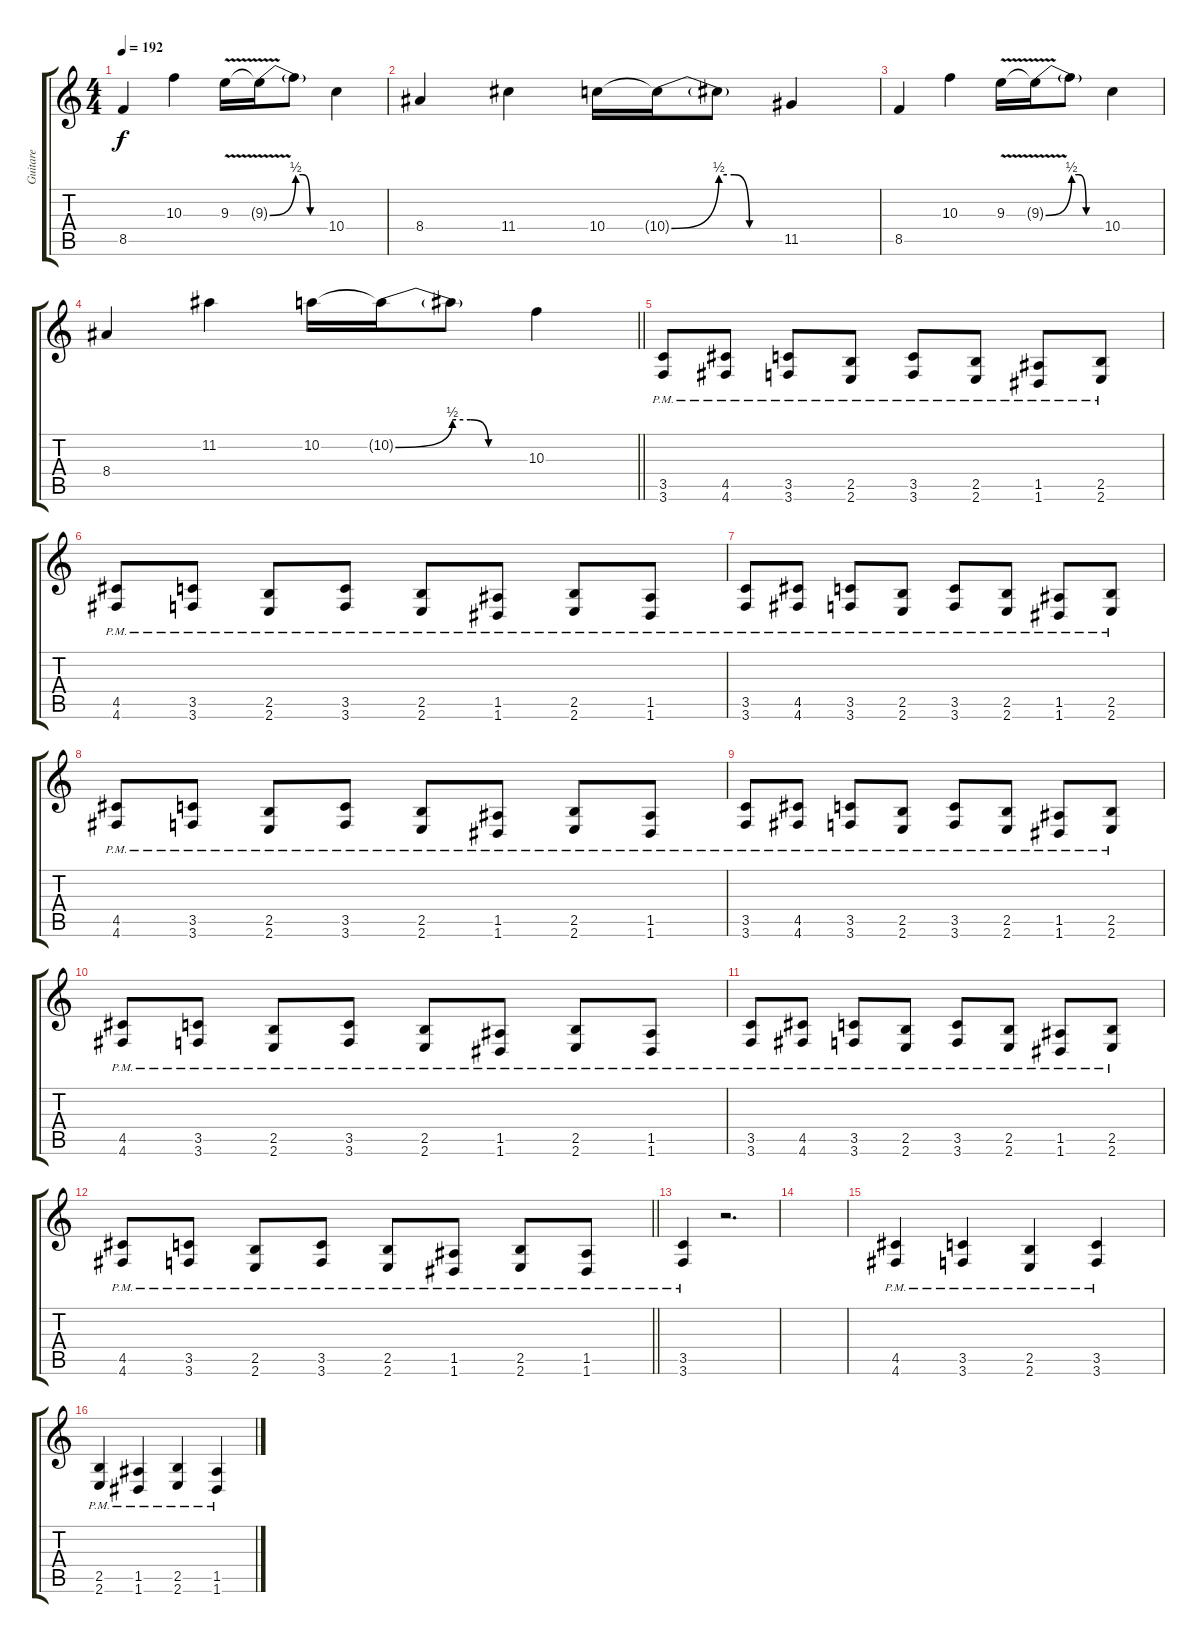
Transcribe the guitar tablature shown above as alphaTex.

\track ("Guitare" "Guitare") {instrument overdrivenguitar}
\staff {score tabs}
\tuning (E4 B3 G3 D3 A2 D2) {hide}
\ts (4 4)
\tempo 192
\clef g2
\ks c
8.5.4{dy f} 10.3.4 9.3{v}.16 9.3{be (bend 0 0 60 2) t}.16 9.3{be (custom 0 2 15 2 30 0 60 0) t}.8 10.4.4 |
8.4.4 11.4.4 10.4.16 10.4{be (bend 0 0 60 2) t}.16 10.4{be (custom 0 2 15 2 30 0 60 0) t}.8 11.5.4 |
8.5.4 10.3.4 9.3{v}.16 9.3{be (bend 0 0 60 2) t}.16 9.3{be (custom 0 2 15 2 30 0 60 0) t}.8 10.4.4 |
\barLineRight lightlight
8.4.4 11.2.4 10.2.16 10.2{be (bend 0 0 60 2) t}.16 10.2{be (custom 0 2 15 2 30 0 60 0) t}.8 10.3.4 |
\section ("" "")
(3.5{pm} 3.6{pm}).8 (4.5{pm} 4.6{pm}).8 (3.5{pm} 3.6{pm}).8 (2.5{pm} 2.6{pm}).8 (3.5{pm} 3.6{pm}).8 (2.5{pm} 2.6{pm}).8 (1.5{pm} 1.6{pm}).8 (2.5{pm} 2.6{pm}).8 |
(4.5{pm} 4.6{pm}).8 (3.5{pm} 3.6{pm}).8 (2.5{pm} 2.6{pm}).8 (3.5{pm} 3.6{pm}).8 (2.5{pm} 2.6{pm}).8 (1.5{pm} 1.6{pm}).8 (2.5{pm} 2.6{pm}).8 (1.5{pm} 1.6{pm}).8 |
(3.5{pm} 3.6{pm}).8 (4.5{pm} 4.6{pm}).8 (3.5{pm} 3.6{pm}).8 (2.5{pm} 2.6{pm}).8 (3.5{pm} 3.6{pm}).8 (2.5{pm} 2.6{pm}).8 (1.5{pm} 1.6{pm}).8 (2.5{pm} 2.6{pm}).8 |
(4.5{pm} 4.6{pm}).8 (3.5{pm} 3.6{pm}).8 (2.5{pm} 2.6{pm}).8 (3.5{pm} 3.6{pm}).8 (2.5{pm} 2.6{pm}).8 (1.5{pm} 1.6{pm}).8 (2.5{pm} 2.6{pm}).8 (1.5{pm} 1.6{pm}).8 |
(3.5{pm} 3.6{pm}).8 (4.5{pm} 4.6{pm}).8 (3.5{pm} 3.6{pm}).8 (2.5{pm} 2.6{pm}).8 (3.5{pm} 3.6{pm}).8 (2.5{pm} 2.6{pm}).8 (1.5{pm} 1.6{pm}).8 (2.5{pm} 2.6{pm}).8 |
(4.5{pm} 4.6{pm}).8 (3.5{pm} 3.6{pm}).8 (2.5{pm} 2.6{pm}).8 (3.5{pm} 3.6{pm}).8 (2.5{pm} 2.6{pm}).8 (1.5{pm} 1.6{pm}).8 (2.5{pm} 2.6{pm}).8 (1.5{pm} 1.6{pm}).8 |
(3.5{pm} 3.6{pm}).8 (4.5{pm} 4.6{pm}).8 (3.5{pm} 3.6{pm}).8 (2.5{pm} 2.6{pm}).8 (3.5{pm} 3.6{pm}).8 (2.5{pm} 2.6{pm}).8 (1.5{pm} 1.6{pm}).8 (2.5{pm} 2.6{pm}).8 |
\barLineRight lightlight
(4.5{pm} 4.6{pm}).8 (3.5{pm} 3.6{pm}).8 (2.5{pm} 2.6{pm}).8 (3.5{pm} 3.6{pm}).8 (2.5{pm} 2.6{pm}).8 (1.5{pm} 1.6{pm}).8 (2.5{pm} 2.6{pm}).8 (1.5{pm} 1.6{pm}).8 |
\section ("" "")
(3.5{pm} 3.6{pm}).4 r.2{d} |
|
(4.5{pm} 4.6{pm}).4 (3.5{pm} 3.6{pm}).4 (2.5{pm} 2.6{pm}).4 (3.5{pm} 3.6{pm}).4 |
(2.5{pm} 2.6{pm}).4 (1.5{pm} 1.6{pm}).4 (2.5{pm} 2.6{pm}).4 (1.5{pm} 1.6{pm}).4
